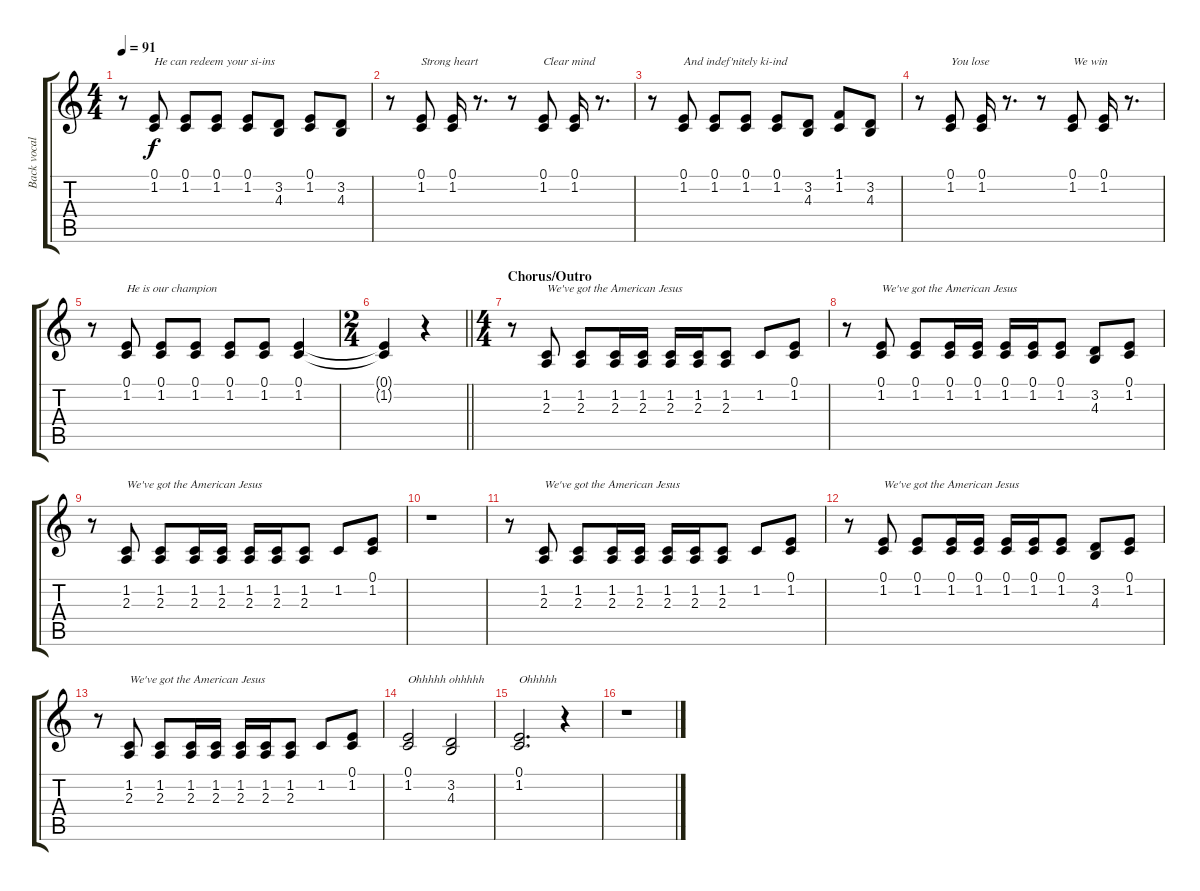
\track ("Back vocals" "Back vocal") {instrument trumpet}
\staff {score tabs}
\tuning (E4 B3 G3 D3 A2 E2) {hide}
\ts (4 4)
\tempo 91
\clef g2
\ks c
r.8{dy f} (0.1 1.2).8{txt "He can redeem your si-ins"} (0.1 1.2).8 (0.1 1.2).8 (0.1 1.2).8 (3.2 4.3).8 (0.1 1.2).8 (3.2 4.3).8 |
r.8 (0.1 1.2).8{txt "Strong heart"} (0.1 1.2).16 r.8{d} r.8 (0.1 1.2).8{txt "Clear mind"} (0.1 1.2).16 r.8{d} |
r.8 (0.1 1.2).8{txt "And indef'nitely ki-ind"} (0.1 1.2).8 (0.1 1.2).8 (0.1 1.2).8 (3.2 4.3).8 (1.1 1.2).8 (3.2 4.3).8 |
r.8 (0.1 1.2).8{txt "You lose"} (0.1 1.2).16 r.8{d} r.8 (0.1 1.2).8{txt "We win"} (0.1 1.2).16 r.8{d} |
r.8 (0.1 1.2).8{txt "He is our champion"} (0.1 1.2).8 (0.1 1.2).8 (0.1 1.2).8 (0.1 1.2).8 (0.1 1.2).4 |
\ts (2 4)
\barLineRight lightlight
(0.1{t} 1.2{t}).4 r.4 |
\ts (4 4)
\section ("" "Chorus/Outro")
r.8 (1.2 2.3).8{txt "We've got the American Jesus"} (1.2 2.3).8 (1.2 2.3).16 (1.2 2.3).16 (1.2 2.3).16 (1.2 2.3).16 (1.2 2.3).8 1.2.8 (0.1 1.2).8 |
r.8 (0.1 1.2).8{txt "We've got the American Jesus"} (0.1 1.2).8 (0.1 1.2).16 (0.1 1.2).16 (0.1 1.2).16 (0.1 1.2).16 (0.1 1.2).8 (3.2 4.3).8 (0.1 1.2).8 |
r.8 (1.2 2.3).8{txt "We've got the American Jesus"} (1.2 2.3).8 (1.2 2.3).16 (1.2 2.3).16 (1.2 2.3).16 (1.2 2.3).16 (1.2 2.3).8 1.2.8 (0.1 1.2).8 |
r.1 |
r.8 (1.2 2.3).8{txt "We've got the American Jesus"} (1.2 2.3).8 (1.2 2.3).16 (1.2 2.3).16 (1.2 2.3).16 (1.2 2.3).16 (1.2 2.3).8 1.2.8 (0.1 1.2).8 |
r.8 (0.1 1.2).8{txt "We've got the American Jesus"} (0.1 1.2).8 (0.1 1.2).16 (0.1 1.2).16 (0.1 1.2).16 (0.1 1.2).16 (0.1 1.2).8 (3.2 4.3).8 (0.1 1.2).8 |
r.8 (1.2 2.3).8{txt "We've got the American Jesus"} (1.2 2.3).8 (1.2 2.3).16 (1.2 2.3).16 (1.2 2.3).16 (1.2 2.3).16 (1.2 2.3).8 1.2.8 (0.1 1.2).8 |
(0.1 1.2).2{txt "Ohhhhh ohhhhh"} (3.2 4.3).2 |
(0.1 1.2).2{d txt "Ohhhhh"} r.4 |
r.1
